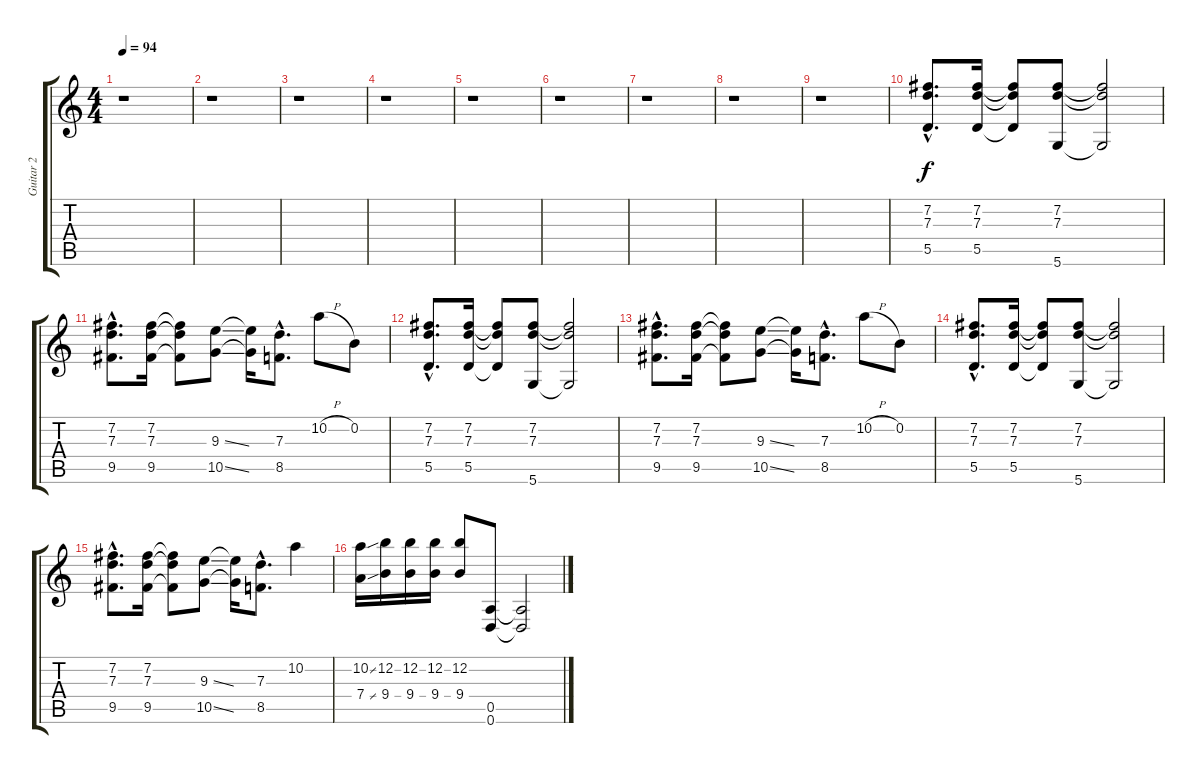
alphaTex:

\track ("Guitar 2" "Guitar 2") {instrument distortionguitar}
\staff {score tabs}
\tuning (E4 B3 G3 D3 A2 D2) {hide}
\ts (4 4)
\tempo 94
\clef g2
\ks c
r.1{dy f} |
r.1 |
r.1 |
r.1 |
r.1 |
r.1 |
r.1 |
r.1 |
r.1 |
(7.2{hac} 7.3{hac} 5.5{hac}).8{d} (7.2 7.3 5.5).16 (7.2{t} 7.3{t} 5.5{t}).8 (7.2 7.3 5.6).8 (7.2{t} 7.3{t} 5.6{t}).2 |
(7.2{hac} 7.3{hac} 9.5{hac}).8{d} (7.2 7.3 9.5).16 (7.2{t} 7.3{t} 9.5{t}).8 (9.3{ss} 10.5{ss}).8 (9.3{t} 10.5{t}).16 (7.3{hac} 8.5{hac}).8{d} 10.2{h}.8 0.2.8 |
(7.2{hac} 7.3{hac} 5.5{hac}).8{d} (7.2 7.3 5.5).16 (7.2{t} 7.3{t} 5.5{t}).8 (7.2 7.3 5.6).8 (7.2{t} 7.3{t} 5.6{t}).2 |
(7.2{hac} 7.3{hac} 9.5{hac}).8{d} (7.2 7.3 9.5).16 (7.2{t} 7.3{t} 9.5{t}).8 (9.3{ss} 10.5{ss}).8 (9.3{t} 10.5{t}).16 (7.3{hac} 8.5{hac}).8{d} 10.2{h}.8 0.2.8 |
(7.2{hac} 7.3{hac} 5.5{hac}).8{d} (7.2 7.3 5.5).16 (7.2{t} 7.3{t} 5.5{t}).8 (7.2 7.3 5.6).8 (7.2{t} 7.3{t} 5.6{t}).2 |
(7.2{hac} 7.3{hac} 9.5{hac}).8{d} (7.2 7.3 9.5).16 (7.2{t} 7.3{t} 9.5{t}).8 (9.3{ss} 10.5{ss}).8 (9.3{t} 10.5{t}).16 (7.3{hac} 8.5{hac}).8{d} 10.2.4 |
(10.2{ss} 7.4{ss}).16 (12.2 9.4).16 (12.2 9.4).16 (12.2 9.4).16 (12.2 9.4).8 (0.5 0.6).8 (0.5{t} 0.6{t}).2
